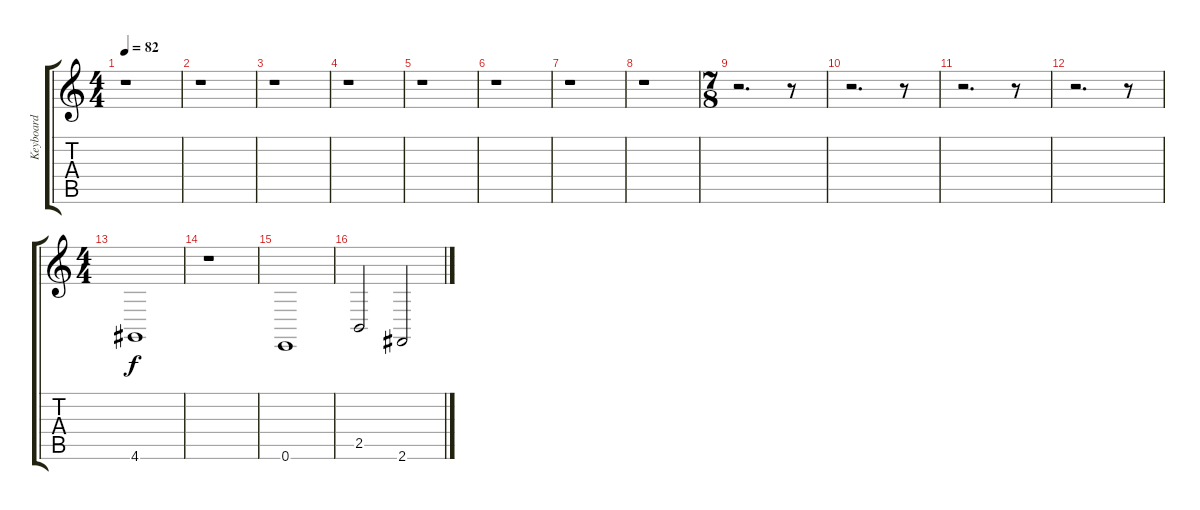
\track ("Keyboard" "Keyboard") {instrument pad7halo}
\staff {score tabs}
\tuning (E4 B3 G3 D3 A2 E2) {hide}
\ts (4 4)
\tempo 82
\clef g2
\ks c
r.1{dy f} |
r.1 |
r.1 |
r.1 |
r.1 |
r.1 |
r.1 |
r.1 |
\ts (7 8)
r.2{d} r.8 |
r.2{d} r.8 |
r.2{d} r.8 |
r.2{d} r.8 |
\ts (4 4)
4.6.1{volume 6} |
r.1 |
0.6.1 |
2.5.2 2.6.2
